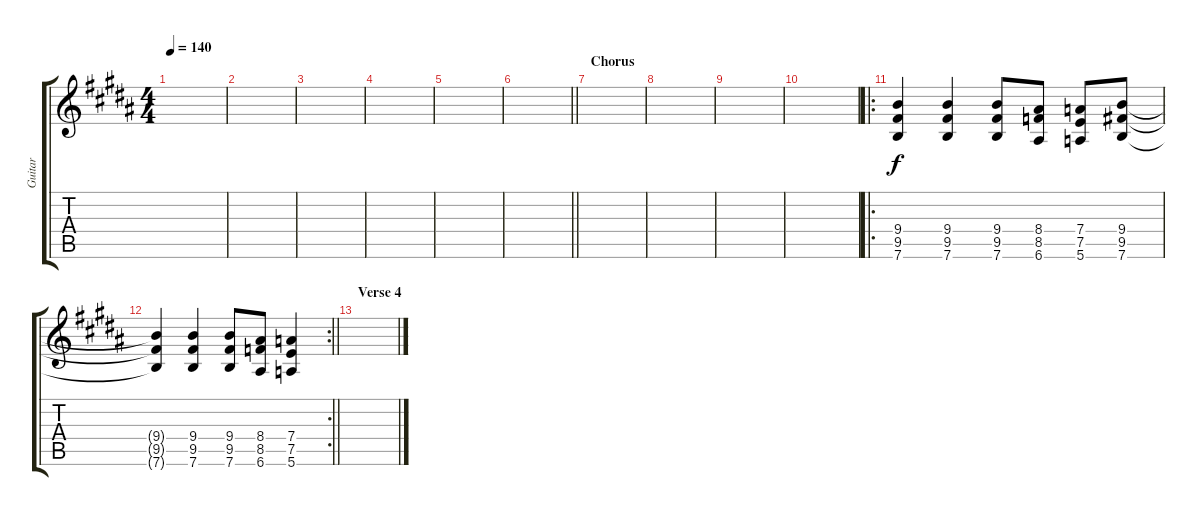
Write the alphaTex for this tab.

\track ("Guitar" "Guitar") {instrument overdrivenguitar}
\staff {score tabs}
\tuning (E4 B3 G3 D3 A2 E2) {hide}
\ts (4 4)
\tempo 140
\clef g2
\ks b
|
|
|
|
|
\barLineRight lightlight
|
\section ("" "Chorus")
|
|
|
|
\ro
(9.4 9.5 7.6).4 (9.4 9.5 7.6).4 (9.4 9.5 7.6).8 (8.4 8.5 6.6).8 (7.4 7.5 5.6).8 (9.4 9.5 7.6).8 |
\rc 2
\barLineRight lightlight
(9.4{t} 9.5{t} 7.6{t}).4 (9.4 9.5 7.6).4 (9.4 9.5 7.6).8 (8.4 8.5 6.6).8 (7.4 7.5 5.6).4 |
\section ("" "Verse 4")
